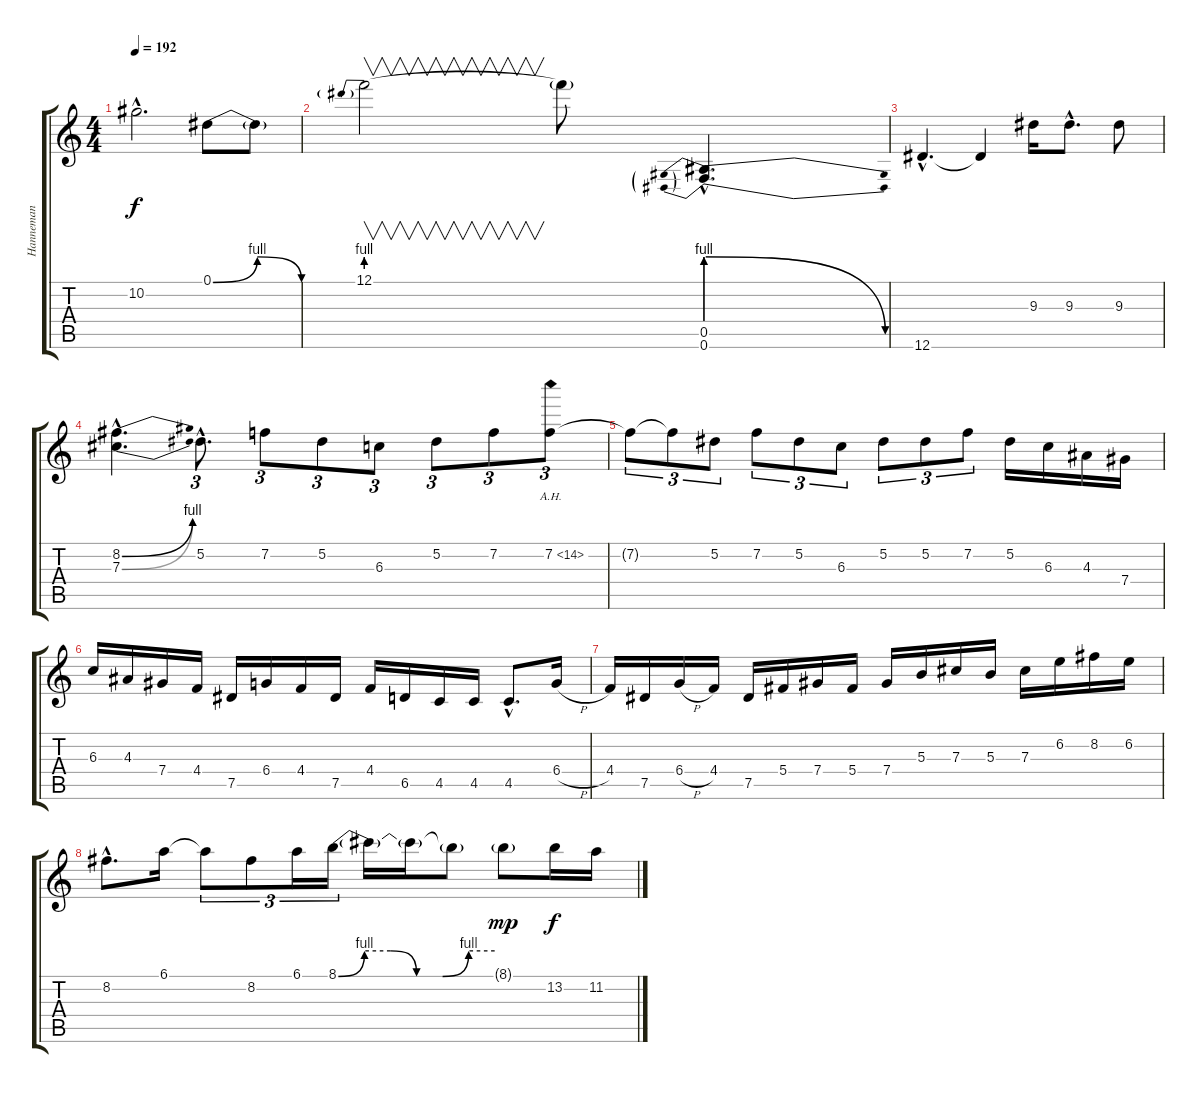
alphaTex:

\track (" Hanneman solo" " Hanneman ") {instrument distortionguitar}
\staff {score tabs}
\tuning (Eb4 Bb3 Gb3 Db3 Ab2 Eb2) {hide}
\ts (4 4)
\tempo 192
\clef g2
\ks c
10.2{hac t}.2{d dy f} 0.1{be (bendrelease 0 0 30 4 30 4 60 0)}.8 0.1{t}.8 |
12.1{be (prebend 0 4 60 4)}.2{v} 12.1{t}.8 (0.5{be (prebendrelease 0 4 60 0) hac} 0.6{be (prebendrelease 0 4 60 0) hac}).4{d} |
12.6{hac}.4{d} 12.6{t}.4 9.3.16 9.3{hac}.8{d} 9.3.8 |
(8.2{be (bend 0 0 60 4) hac} 7.3{be (bend 0 0 60 4) hac}).4{d} 5.2{hac}.8{d tu (3 2)} 7.2.8{tu (3 2)} 5.2.8{tu (3 2)} 6.3.8{tu (3 2)} 5.2.8{tu (3 2)} 7.2.8{tu (3 2)} 7.2{ah 7}.8{tu (3 2)} |
7.2{t}.8{tu (3 2)} 7.2{t}.8{tu (3 2)} 5.2.8{tu (3 2)} 7.2.8{tu (3 2)} 5.2.8{tu (3 2)} 6.3.8{tu (3 2)} 5.2.8{tu (3 2)} 5.2.8{tu (3 2)} 7.2.8{tu (3 2)} 5.2.16 6.3.16 4.3.16 7.4.16 |
6.3.16 4.3.16 7.4.16 4.4.16 7.5.16 6.4.16 4.4.16 7.5.16 4.4.16 6.5.16 4.5.16 4.5.16 4.5{hac}.8{d} 6.4{h}.16 |
4.4.16 7.5.16 6.4{h}.16 4.4.16 7.5.16 5.4.16 7.4.16 5.4.16 7.4.16 5.3.16 7.3.16 5.3.16 7.3.16 6.2.16 8.2.16 6.2.16 |
8.2{hac}.8{d} 6.1.16 6.1{t}.8{tu (3 2)} 8.2.8{tu (3 2)} 6.1.16{tu (3 2)} 8.1{be (custom 0 0 10 4 20 4 30 0 40 0 50 4 60 4)}.16{tu (3 2)} 8.1{t}.16 8.1{t}.16 8.1{t}.8 8.1{g}.8{dy mp} 13.2.16{dy f} 11.2.16
